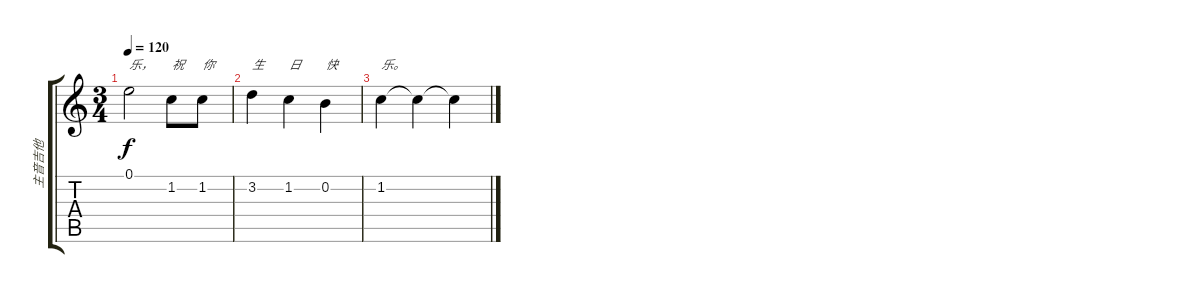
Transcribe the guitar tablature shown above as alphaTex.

\track ("主音吉他" "主音吉他") {instrument distortionguitar}
\staff {score tabs}
\tuning (E4 B3 G3 D3 A2 E2) {hide}
\ts (3 4)
\tempo 120
\clef g2
\ks c
0.1.2{txt "乐，" dy f} 1.2.8{txt "祝"} 1.2.8{txt "你"} |
3.2.4{txt "生"} 1.2.4{txt "日"} 0.2.4{txt "快"} |
1.2.4{txt "乐。"} 1.2{t}.4 1.2{t}.4
